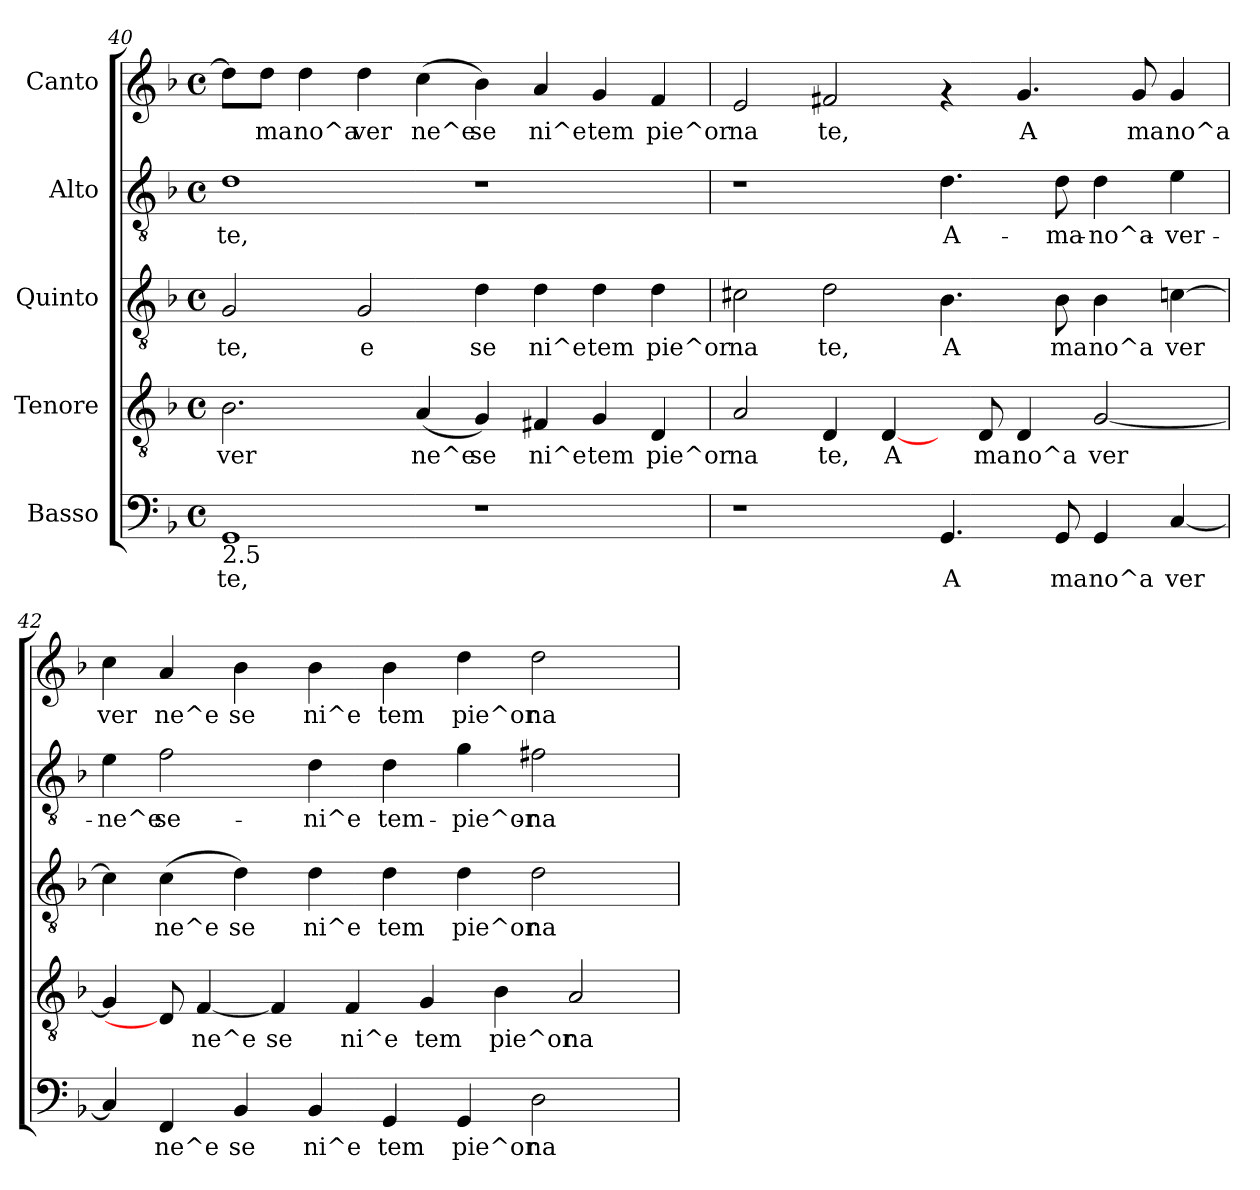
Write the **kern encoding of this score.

**kern	**text	**kern	**text	**kern	**text	**kern	**text	**kern	**text
*part5	*part5	*part4	*part4	*part3	*part3	*part2	*part2	*part1	*part1
*staff5	*staff5	*staff4	*staff4	*staff3	*staff3	*staff2	*staff2	*staff1	*staff1
*I"Basso	*	*I"Tenore	*	*I"Quinto	*	*I"Alto	*	*I"Canto	*
!!LO:PB:g=z
*clefF4	*	*clefGv2	*	*clefGv2	*	*clefGv2	*	*clefG2	*
*k[b-]	*	*k[b-]	*	*k[b-]	*	*k[b-]	*	*k[b-]	*
*F:	*	*F:	*	*F:	*	*F:	*	*F:	*
*M4/4	*	*M4/4	*	*M4/4	*	*M4/4	*	*M4/4	*
*met(c)	*	*met(c)	*	*met(c)	*	*met(c)	*	*met(c)	*
=40	=40	=40	=40	=40	=40	=40	=40	=40	=40
!LO:TX:b:t=2.5	!	!	!	!	!	!	!	!	!
!	!LO:LY:b:cj	!	!LO:LY:b:cj	!	!LO:LY:b:cj	!	!LO:LY:b:cj	!	!LO:LY:b:cj
1GG	te,	2.B-\	ver	2G/	te,	1d	-te,	8dd\L]	.
!	!	!	!	!	!	!	!	!	!LO:LY:b:cj
.	.	.	.	.	.	.	.	8dd\J	ma
!	!	!	!	!	!	!	!	!	!LO:LY:b:cj
.	.	.	.	.	.	.	.	4dd\	no^a
!	!	!	!	!	!LO:LY:b:cj	!	!	!	!LO:LY:b:cj
.	.	.	.	2G/	e	.	.	4dd\	ver
!	!	!	!LO:LY:b:cj	!	!	!	!	!	!LO:LY:b:cj
.	.	(<4A/	ne^e	.	.	.	.	(<4cc\	ne^e
!	!	!	!LO:LY:b:cj	!	!LO:LY:b:cj	!	!	!	!LO:LY:b:cj
1r	.	4G/)	se	4d\	se	1r	.	4b-\)	se
!	!	!	!LO:LY:b:cj	!	!LO:LY:b:cj	!	!	!	!LO:LY:b:cj
.	.	4F#X/	ni^e	4d\	ni^e	.	.	4a/	ni^e
!	!	!	!LO:LY:b:cj	!	!LO:LY:b:cj	!	!	!	!LO:LY:b:cj
.	.	4G/	tem	4d\	tem	.	.	4g/	tem
!	!	!	!LO:LY:b:cj	!	!LO:LY:b:cj	!	!	!	!LO:LY:b:cj
.	.	4D/	pie^or	4d\	pie^or	.	.	4f/	pie^or
=41	=41	=41	=41	=41	=41	=41	=41	=41	=41
!	!	!	!LO:LY:b:cj	!	!LO:LY:b:cj	!	!	!	!LO:LY:b:cj
1r	.	2A/	na	2c#X\	na	1r	.	2e/	na
!	!	!	!LO:LY:b:cj	!	!LO:LY:b:cj	!	!	!	!LO:LY:b:cj
.	.	4D/	te,	2d\	te,	.	.	2f#X/	te,
!	!	!	!LO:LY:b:cj	!	!	!	!	!	!
.	.	[4D/	A	.	.	.	.	.	.
!	!LO:LY:b:cj	!	!	!	!LO:LY:b:cj	!	!LO:LY:b:cj	!	!
4.GG/	A	8ryy	.	4.B-\	A	4.d\	A-	4rf	.
!	!	!	!LO:LY:b:cj	!	!	!	!	!	!
.	.	8D/	ma	.	.	.	.	.	.
!	!	!	!LO:LY:b:cj	!	!	!	!	!	!LO:LY:b:cj
.	.	4D/	no^a	.	.	.	.	4.g/	A
!	!LO:LY:b:cj	!	!	!	!LO:LY:b:cj	!	!LO:LY:b:cj	!	!
8GG/	ma	.	.	8B-\	ma	8d\	-ma-	.	.
!	!LO:LY:b:cj	!	!LO:LY:b:cj	!	!LO:LY:b:cj	!	!LO:LY:b:cj	!	!
4GG/	no^a	[<2G/	ver	4B-\	no^a	4d\	-no^a-	.	.
!	!	!	!	!	!	!	!	!	!LO:LY:b:cj
.	.	.	.	.	.	.	.	8g/	ma
!	!LO:LY:b:cj	!	!	!	!LO:LY:b:cj	!	!LO:LY:b:cj	!	!LO:LY:b:cj
[<4C/	ver	.	.	[>4c\	ver	4e\	-ver-	4g/	no^a
=42	=42	=42	=42	=42	=42	=42	=42	=42	=42
!	!LO:LY:b:cj	!	!LO:LY:b:cj	!	!LO:LY:b:cj	!	!LO:LY:b:cj	!	!LO:LY:b:cj
4C/]	.	4G/]	.	4c\]	.	4e\	-ne^e	4cc\	ver
!	!LO:LY:b:cj	!	!	!	!LO:LY:b:cj	!	!LO:LY:b:cj	!	!LO:LY:b:cj
4FF/	ne^e	8D/]	.	(<4c\	ne^e	2f\	se-	4a/	ne^e
!	!	!	!LO:LY:b:cj	!	!	!	!	!	!
.	.	[<4F/	ne^e	.	.	.	.	.	.
!	!LO:LY:b:cj	!	!	!	!LO:LY:b:cj	!	!	!	!LO:LY:b:cj
4BB-/	se	.	.	4d\)	se	.	.	4b-\	se
!	!	!	!LO:LY:b:cj	!	!	!	!	!	!
.	.	4F/]	se	.	.	.	.	.	.
!	!LO:LY:b:cj	!	!	!	!LO:LY:b:cj	!	!LO:LY:b:cj	!	!LO:LY:b:cj
4BB-/	ni^e	.	.	4d\	ni^e	4d\	-ni^e	4b-\	ni^e
!	!	!	!LO:LY:b:cj	!	!	!	!	!	!
.	.	4F/	ni^e	.	.	.	.	.	.
!	!LO:LY:b:cj	!	!	!	!LO:LY:b:cj	!	!LO:LY:b:cj	!	!LO:LY:b:cj
4GG/	tem	.	.	4d\	tem	4d\	tem-	4b-\	tem
!	!	!	!LO:LY:b:cj	!	!	!	!	!	!
.	.	4G/	tem	.	.	.	.	.	.
!	!LO:LY:b:cj	!	!	!	!LO:LY:b:cj	!	!LO:LY:b:cj	!	!LO:LY:b:cj
4GG/	pie^or	.	.	4d\	pie^or	4g\	-pie^or-	4dd\	pie^or
!	!	!	!LO:LY:b:cj	!	!	!	!	!	!
.	.	4B-\	pie^or	.	.	.	.	.	.
!	!LO:LY:b:cj	!	!	!	!LO:LY:b:cj	!	!LO:LY:b:cj	!	!LO:LY:b:cj
2D\	na	.	.	2d\	na	2f#X\	-na-	2dd\	na
!	!	!	!LO:LY:b:cj	!	!	!	!	!	!
.	.	2A/	na	.	.	.	.	.	.
8ryy	.	.	.	8ryy	.	8ryy	.	8ryy	.
=	=	=	=	=	=	=	=	=	=
*-	*-	*-	*-	*-	*-	*-	*-	*-	*-
